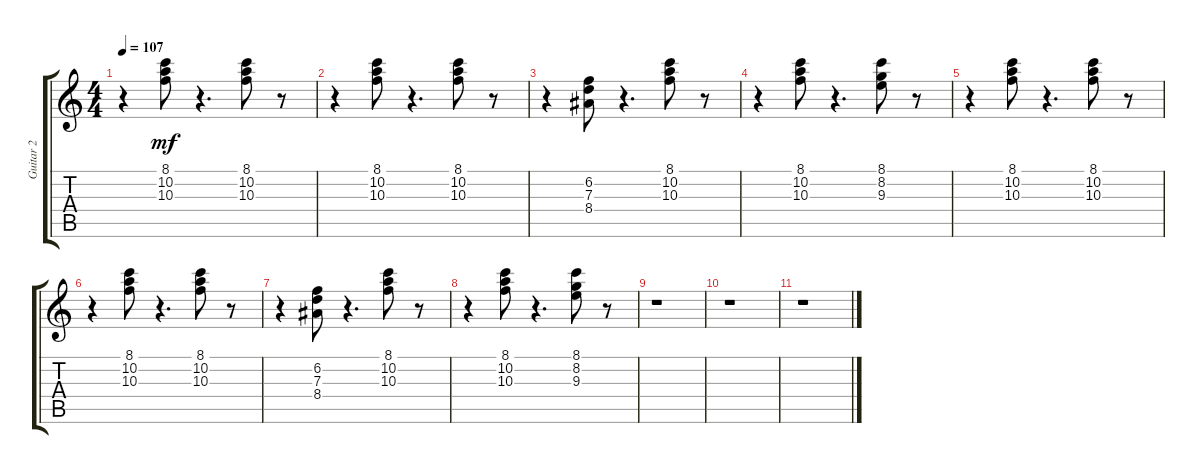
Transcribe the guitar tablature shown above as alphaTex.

\track ("Guitar 2" "Guitar 2") {instrument distortionguitar}
\staff {score tabs}
\tuning (E4 B3 G3 D3 A2 E2) {hide}
\ts (4 4)
\tempo 107
\clef g2
\ks c
r.4{dy mf} (8.1 10.2 10.3).8 r.4{d} (8.1 10.2 10.3).8 r.8 |
r.4 (8.1 10.2 10.3).8 r.4{d} (8.1 10.2 10.3).8 r.8 |
r.4 (6.2 7.3 8.4).8 r.4{d} (8.1 10.2 10.3).8 r.8 |
r.4 (8.1 10.2 10.3).8 r.4{d} (8.1 8.2 9.3).8 r.8 |
r.4 (8.1 10.2 10.3).8 r.4{d} (8.1 10.2 10.3).8 r.8 |
r.4 (8.1 10.2 10.3).8 r.4{d} (8.1 10.2 10.3).8 r.8 |
r.4 (6.2 7.3 8.4).8 r.4{d} (8.1 10.2 10.3).8 r.8 |
r.4 (8.1 10.2 10.3).8 r.4{d} (8.1 8.2 9.3).8 r.8 |
r.1 |
r.1 |
r.1
